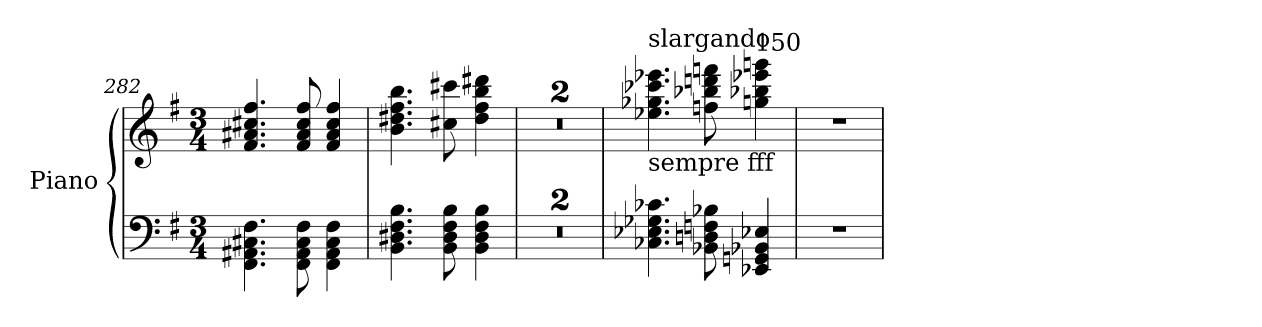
**kern	**kern
*part1	*part1
*staff2	*staff1
*I"Piano	*
*I'Pno	*
!!LO:PB:g=z
*clefF4	*clefG2
*k[f#]	*k[f#]
*G:	*G:
*M3/4	*M3/4
=282	=282
4.FF#\ 4.AA#X\ 4.C#X\ 4.F#\	4.f#/ 4.a#X/ 4.cc#X/ 4.ff#/
8FF#\ 8AA#\ 8C#\ 8F#\	8f#/ 8a#/ 8cc#/ 8ff#/
4FF#\ 4AA#\ 4C#\ 4F#\	4f#/ 4a#/ 4cc#/ 4ff#/
=283	=283
4.BB\ 4.D#X\ 4.F#\ 4.B\	4.b\ 4.dd#X\ 4.ff#\ 4.bb\
8BB\ 8D#\ 8F#\ 8B\	8cc#X\ 8ccc#X\
4BB\ 4D#\ 4F#\ 4B\	4dd#\ 4ff#\ 4bb\ 4ddd#X\
=284	=284
2.r	2.r
=285	=285
2.r	2.r
=286	=286
!	!LO:TX:b:t=sempre fff
!	!LO:TX:a:t=slargando
4.C-X\ 4.E-X\ 4.G-X\ 4.c-X\	4.ee-X\ 4.gg-X\ 4.ccc-X\ 4.eee-X\
8BB-X\ 8Dn\ 8Fn\ 8B-X\	8ffn\ 8bb-X\ 8dddn\ 8fffn\
!	!LO:TX:a:t=150
4EE-X/ 4GGn/ 4BB-X/ 4E-X/	4ggn\ 4bb-X\ 4eee-X\ 4gggn\
!!LO:PB:g=z
=287	=287
2.r	2.r
=	=
*-	*-
